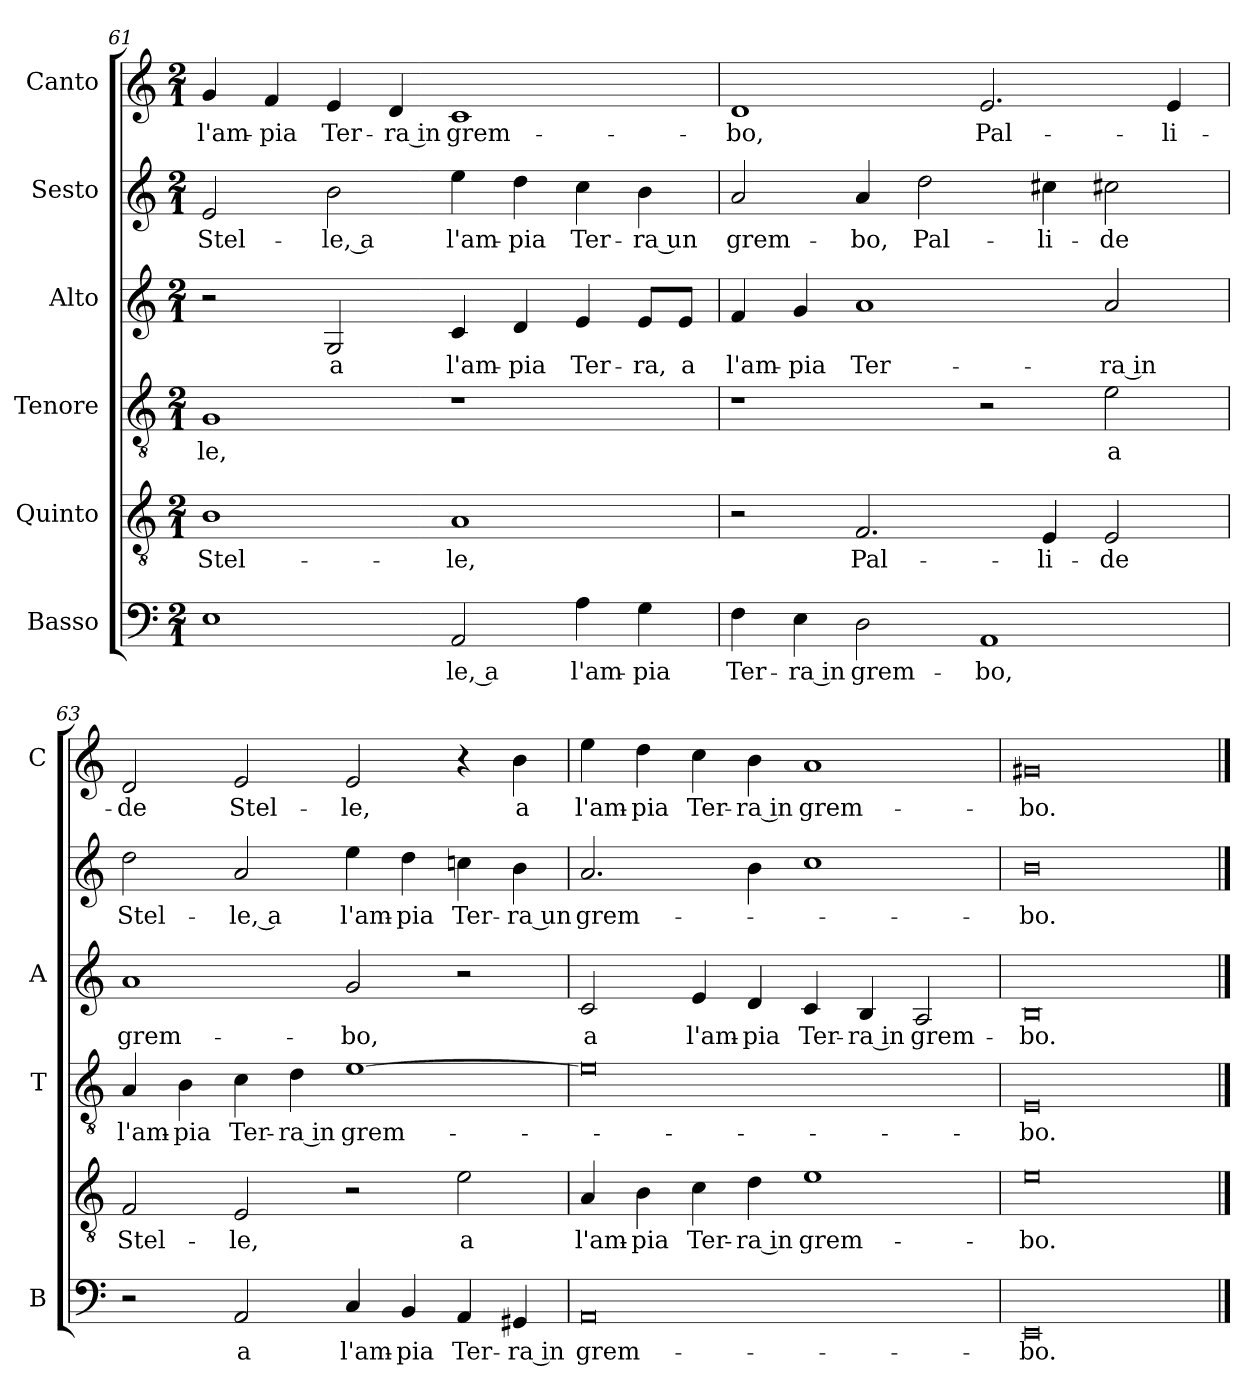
**kern	**text	**kern	**text	**kern	**text	**kern	**text	**kern	**text	**kern	**text
*part6	*part6	*part5	*part5	*part4	*part4	*part3	*part3	*part2	*part2	*part1	*part1
*staff6	*staff6	*staff5	*staff5	*staff4	*staff4	*staff3	*staff3	*staff2	*staff2	*staff1	*staff1
*I"Basso	*	*I"Quinto	*	*I"Tenore	*	*I"Alto	*	*I"Sesto	*	*I"Canto	*
*I'B	*	*	*	*I'T	*	*I'A	*	*	*	*I'C	*
*clefF4	*	*clefGv2	*	*clefGv2	*	*clefG2	*	*clefG2	*	*clefG2	*
*k[]	*	*k[]	*	*k[]	*	*k[]	*	*k[]	*	*k[]	*
*C:	*	*C:	*	*C:	*	*C:	*	*C:	*	*C:	*
*M2/1	*	*M2/1	*	*M2/1	*	*M2/1	*	*M2/1	*	*M2/1	*
=61	=61	=61	=61	=61	=61	=61	=61	=61	=61	=61	=61
1E	.	1B	Stel-	1G	-le,	2r	.	2e	Stel-	4g	l'am-
.	.	.	.	.	.	.	.	.	.	4f	-pia
.	.	.	.	.	.	2G	a	2b	-le, a	4e	Ter-
.	.	.	.	.	.	.	.	.	.	4d	-ra in
2AA	-le, a	1A	-le,	1r	.	4c	l'am-	4ee	l'am-	1c	grem-
.	.	.	.	.	.	4d	-pia	4dd	-pia	.	.
4A	l'am-	.	.	.	.	4e	Ter-	4cc	Ter-	.	.
4G	-pia	.	.	.	.	8e/L	-ra,	4b	-ra un	.	.
.	.	.	.	.	.	8e/J	a	.	.	.	.
=62	=62	=62	=62	=62	=62	=62	=62	=62	=62	=62	=62
4F	Ter-	2r	.	1r	.	4f	l'am-	2a	grem-	1d	-bo,
4E	-ra in	.	.	.	.	4g	-pia	.	.	.	.
2D	grem-	2.F	Pal-	.	.	1a	Ter-	4a	-bo,	.	.
.	.	.	.	.	.	.	.	2dd	Pal-	.	.
1AA	-bo,	.	.	2r	.	.	.	.	.	2.e	Pal-
.	.	4E	-li-	.	.	.	.	4cc#X	-li-	.	.
.	.	2E	-de	2e	a	2a	-ra in	2cc#X	-de	.	.
.	.	.	.	.	.	.	.	.	.	4e	-li-
=63	=63	=63	=63	=63	=63	=63	=63	=63	=63	=63	=63
2r	.	2F	Stel-	4A	l'am-	1a	grem-	2dd	Stel-	2d	-de
.	.	.	.	4B	-pia	.	.	.	.	.	.
2AA	a	2E	-le,	4c	Ter-	.	.	2a	-le, a	2e	Stel-
.	.	.	.	4d	-ra in	.	.	.	.	.	.
4C	l'am-	2r	.	[1e	grem-	2g	-bo,	4ee	l'am-	2e	-le,
4BB	-pia	.	.	.	.	.	.	4dd	-pia	.	.
4AA	Ter-	2e	a	.	.	2r	.	4ccn	Ter-	4r	.
4GG#X	-ra in	.	.	.	.	.	.	4b	-ra un	4b	a
=64	=64	=64	=64	=64	=64	=64	=64	=64	=64	=64	=64
0AA	grem-	4A	l'am-	0e]	.	2c	a	2.a	grem-	4ee	l'am-
.	.	4B	-pia	.	.	.	.	.	.	4dd	-pia
.	.	4c	Ter-	.	.	4e	l'am-	.	.	4cc	Ter-
.	.	4d	-ra in	.	.	4d	-pia	4b	.	4b	-ra in
.	.	1e	grem-	.	.	4c	Ter-	1cc	.	1a	grem-
.	.	.	.	.	.	4B	-ra in	.	.	.	.
.	.	.	.	.	.	2A	grem-	.	.	.	.
=65	=65	=65	=65	=65	=65	=65	=65	=65	=65	=65	=65
0EE	-bo.	0e	-bo.	0E	-bo.	0B	-bo.	0b	-bo.	0g#X	-bo.
==	==	==	==	==	==	==	==	==	==	==	==
*-	*-	*-	*-	*-	*-	*-	*-	*-	*-	*-	*-
